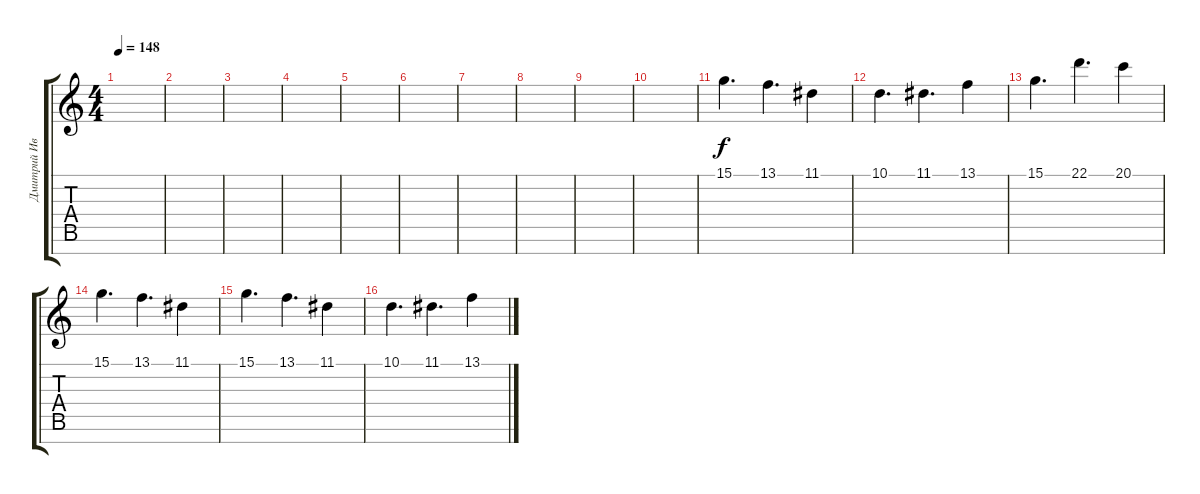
\track ("Дмитрий Иванов" "Дмитрий Ив") {instrument musicbox}
\staff {score tabs}
\tuning (E4 B3 G3 D3 A2 E2 B1) {hide}
\ts (4 4)
\tempo 148
\clef g2
\ks c
|
|
|
|
|
|
|
|
|
|
15.1.4{d dy f volume 8 instrument musicbox} 13.1.4{d} 11.1.4 |
10.1.4{d} 11.1.4{d} 13.1.4 |
15.1.4{d} 22.1.4{d} 20.1.4 |
15.1.4{d} 13.1.4{d} 11.1.4 |
15.1.4{d} 13.1.4{d} 11.1.4 |
10.1.4{d} 11.1.4{d} 13.1.4
